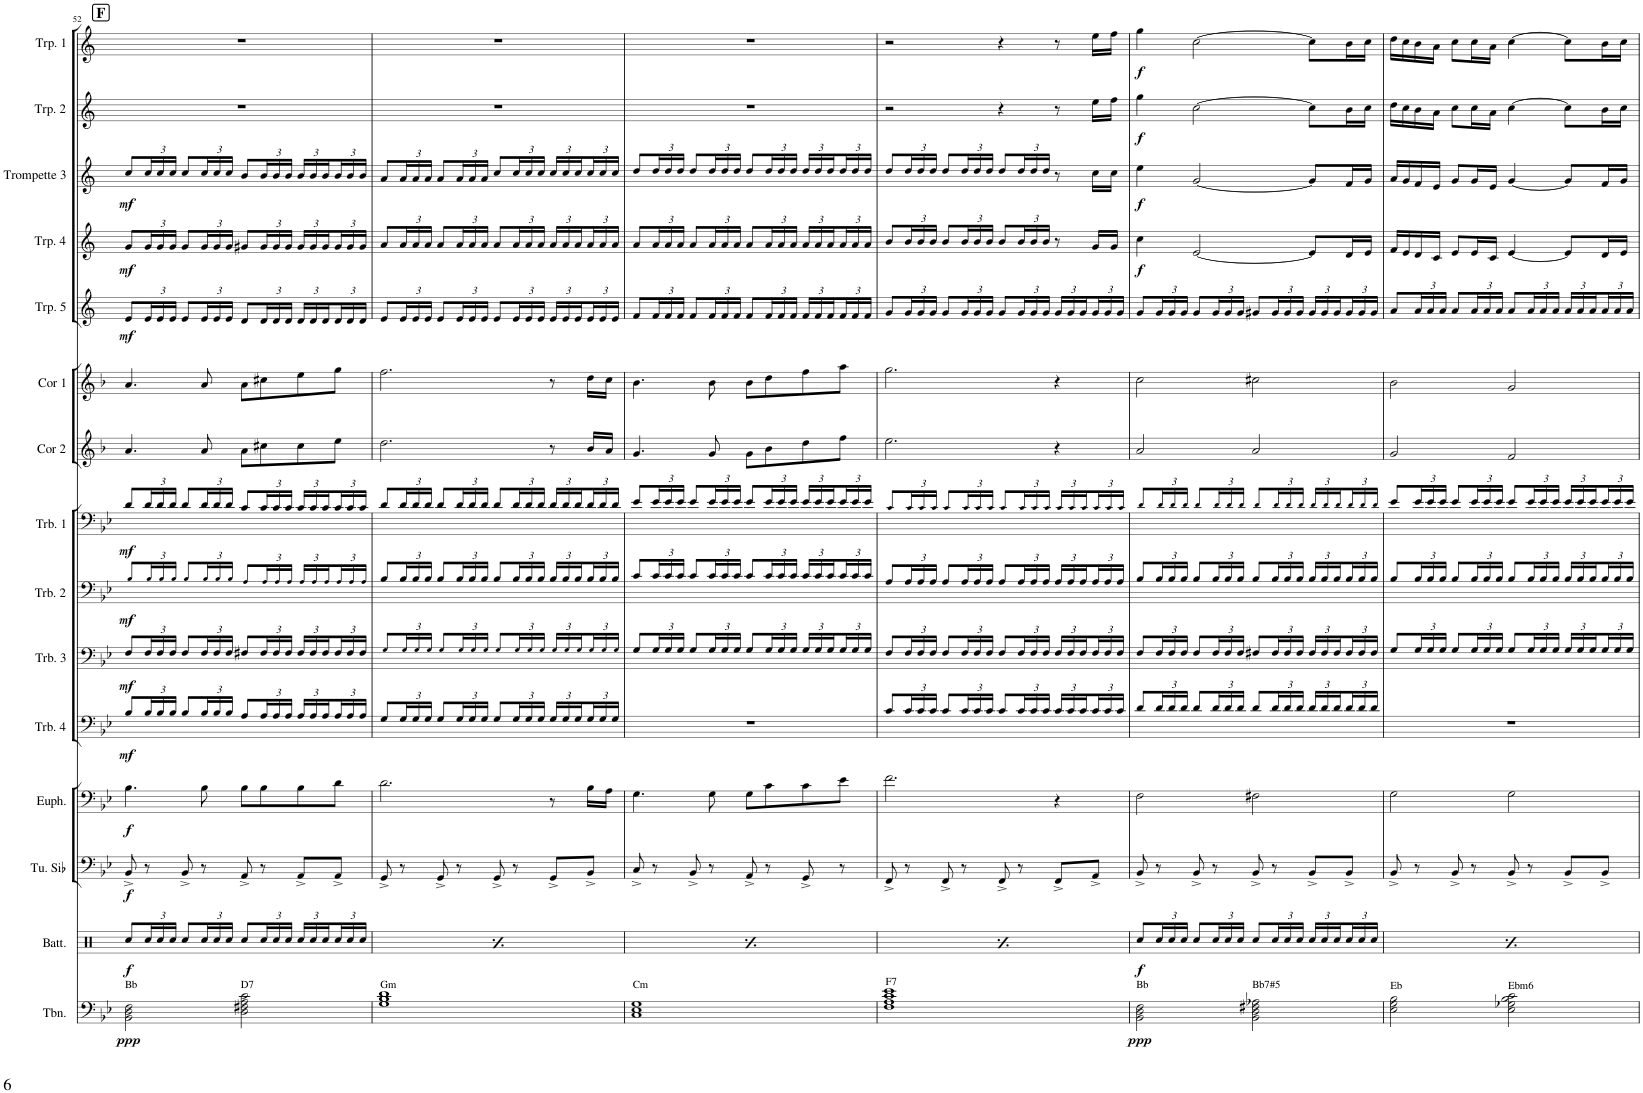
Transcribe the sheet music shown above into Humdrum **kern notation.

**kern	**dynam	**kern	**dynam	**kern	**dynam	**kern	**dynam	**kern	**dynam	**kern	**dynam	**kern	**dynam	**kern	**dynam	**kern	**kern	**kern	**dynam	**kern	**dynam	**kern	**dynam	**kern	**dynam	**kern	**dynam
*part15	*part15	*part14	*part14	*part13	*part13	*part12	*part12	*part11	*part11	*part10	*part10	*part9	*part9	*part8	*part8	*part7	*part6	*part5	*part5	*part4	*part4	*part3	*part3	*part2	*part2	*part1	*part1
*staff15	*staff15	*staff14	*staff14	*staff13	*staff13	*staff12	*staff12	*staff11	*staff11	*staff10	*staff10	*staff9	*staff9	*staff8	*staff8	*staff7	*staff6	*staff5	*staff5	*staff4	*staff4	*staff3	*staff3	*staff2	*staff2	*staff1	*staff1
*I"Trombone	*	*I"Batterie	*	*I"Tuba en Sib	*	*I"Euphonium	*	*I"Trombone 4	*	*I"Trombone 3	*	*I"Trombone 2	*	*I"Trombone 1	*	*I"Cor 2	*I"Cor 1	*I"Trompette 5	*	*I"Trompette 4	*	*I"Trompette 3	*	*I"Trompette 2	*	*I"Trompette 1	*
*I'Tbn.	*	*I'Batt.	*	*I'Tu. Sib	*	*I'Euph.	*	*I'Trb. 4	*	*I'Trb. 3	*	*I'Trb. 2	*	*I'Trb. 1	*	*I'Cor 2	*I'Cor 1	*I'Trp. 5	*	*I'Trp. 4	*	*I'Trompette 3	*	*I'Trp. 2	*	*I'Trp. 1	*
!!LO:PB:g=z
*clefF4	*	*clefX	*	*clefF4	*	*clefF4	*	*clefF4	*	*clefF4	*	*clefF4	*	*clefF4	*	*clefG2	*clefG2	*clefG2	*	*clefG2	*	*clefG2	*	*clefG2	*	*clefG2	*
*	*	*	*	*	*	*	*	*	*	*	*	*	*	*	*	*Trd4c7	*Trd4c7	*Trd1c2	*	*Trd1c2	*	*Trd1c2	*	*Trd1c2	*	*Trd1c2	*
*k[b-e-]	*	*k[b-]	*	*k[b-e-]	*	*k[b-e-]	*	*k[b-e-]	*	*k[b-e-]	*	*k[b-e-]	*	*k[b-e-]	*	*k[b-]	*k[b-]	*k[]	*	*k[]	*	*k[]	*	*k[]	*	*k[]	*
*M4/4	*	*M4/4	*	*M4/4	*	*M4/4	*	*M4/4	*	*M4/4	*	*M4/4	*	*M4/4	*	*M4/4	*M4/4	*M4/4	*	*M4/4	*	*M4/4	*	*M4/4	*	*M4/4	*
!!LO:REH:place=s1:a:B:cj:fs=14:t=F
=52	=52	=52	=52	=52	=52	=52	=52	=52	=52	=52	=52	=52	=52	=52	=52	=52	=52	=52	=52	=52	=52	=52	=52	=52	=52	=52	=52
!LO:TX:a:t=Bb	!	!	!	!	!	!	!	!	!	!	!	!	!	!	!	!	!	!	!	!	!	!	!	!	!	!	!
!	!LO:DY:b	!	!LO:DY:b	!	!LO:DY:b	!	!LO:DY:b	!	!LO:DY:b	!	!LO:DY:b	!	!LO:DY:b	!	!LO:DY:b	!	!	!	!LO:DY:b	!	!LO:DY:b	!	!LO:DY:b	!	!	!	!
2BB-\ 2D\ 2F\	ppp	8Rcc/L	f	8BB-^/	f	4.B-\	f	8B-/L	mf	8F/L	mf	8B-!/L	mf	8d/L	mf	4.a/	4.a/	8e/L	mf	8g/L	mf	8cc/L	mf	1r	.	1r	.
*	*	*Xbrackettup	*	*	*	*	*	*Xbrackettup	*	*Xbrackettup	*	*Xbrackettup	*	*Xbrackettup	*	*	*	*Xbrackettup	*	*Xbrackettup	*	*Xbrackettup	*	*	*	*	*
.	.	24Rcc/L	.	8r	.	.	.	24B-/L	.	24F/L	.	24B-!/L	.	24d/L	.	.	.	24e/L	.	24g/L	.	24cc/L	.	.	.	.	.
.	.	24Rcc/	.	.	.	.	.	24B-/	.	24F/	.	24B-!/	.	24d/	.	.	.	24e/	.	24g/	.	24cc/	.	.	.	.	.
.	.	24Rcc/JJ	.	.	.	.	.	24B-/JJ	.	24F/JJ	.	24B-!/JJ	.	24d/JJ	.	.	.	24e/JJ	.	24g/JJ	.	24cc/JJ	.	.	.	.	.
.	.	8Rcc/L	.	8BB-^/	.	.	.	8B-/L	.	8F/L	.	8B-!/L	.	8d/L	.	.	.	8e/L	.	8g/L	.	8cc/L	.	.	.	.	.
.	.	24Rcc/L	.	8r	.	8B-\	.	24B-/L	.	24F/L	.	24B-!/L	.	24d/L	.	8a/	8a/	24e/L	.	24g/L	.	24cc/L	.	.	.	.	.
.	.	24Rcc/	.	.	.	.	.	24B-/	.	24F/	.	24B-!/	.	24d/	.	.	.	24e/	.	24g/	.	24cc/	.	.	.	.	.
.	.	24Rcc/JJ	.	.	.	.	.	24B-/JJ	.	24F/JJ	.	24B-!/JJ	.	24d/JJ	.	.	.	24e/JJ	.	24g/JJ	.	24cc/JJ	.	.	.	.	.
!LO:TX:a:t=D7	!	!	!	!	!	!	!	!	!	!	!	!	!	!	!	!	!	!	!	!	!	!	!	!	!	!	!
2D\ 2F#X\ 2A\ 2c\	.	8Rcc/L	.	8AA^/	.	8B-\L	.	8A/L	.	8F#X/L	.	8A!/L	.	8c/L	.	8a\L	8a\L	8d/L	.	8g#X/L	.	8b/L	.	.	.	.	.
.	.	24Rcc/L	.	8r	.	8B-\	.	24A/L	.	24F#/L	.	24A!/L	.	24c/L	.	8cc#X\	8cc#X\	24d/L	.	24g#/L	.	24b/L	.	.	.	.	.
.	.	24Rcc/	.	.	.	.	.	24A/	.	24F#/	.	24A!/	.	24c/	.	.	.	24d/	.	24g#/	.	24b/	.	.	.	.	.
.	.	24Rcc/JJ	.	.	.	.	.	24A/JJ	.	24F#/JJ	.	24A!/JJ	.	24c/JJ	.	.	.	24d/JJ	.	24g#/JJ	.	24b/JJ	.	.	.	.	.
.	.	24Rcc/LL	.	8AA^/L	.	8B-\	.	24A/LL	.	24F#/LL	.	24A!/LL	.	24c/LL	.	8cc#\	8ee\	24d/LL	.	24g#/LL	.	24b/LL	.	.	.	.	.
.	.	24Rcc/	.	.	.	.	.	24A/	.	24F#/	.	24A!/	.	24c/	.	.	.	24d/	.	24g#/	.	24b/	.	.	.	.	.
.	.	24Rcc/	.	.	.	.	.	24A/	.	24F#/	.	24A!/	.	24c/	.	.	.	24d/	.	24g#/	.	24b/	.	.	.	.	.
.	.	24Rcc/	.	8AA^/J	.	8d\J	.	24A/	.	24F#/	.	24A!/	.	24c/	.	8ee\J	8gg\J	24d/	.	24g#/	.	24b/	.	.	.	.	.
.	.	24Rcc/	.	.	.	.	.	24A/	.	24F#/	.	24A!/	.	24c/	.	.	.	24d/	.	24g#/	.	24b/	.	.	.	.	.
.	.	24Rcc/JJ	.	.	.	.	.	24A/JJ	.	24F#/JJ	.	24A!/JJ	.	24c/JJ	.	.	.	24d/JJ	.	24g#/JJ	.	24b/JJ	.	.	.	.	.
=53	=53	=53	=53	=53	=53	=53	=53	=53	=53	=53	=53	=53	=53	=53	=53	=53	=53	=53	=53	=53	=53	=53	=53	=53	=53	=53	=53
!LO:TX:a:t=Gm	!	!	!	!	!	!	!	!	!	!	!	!	!	!	!	!	!	!	!	!	!	!	!	!	!	!	!
!	!	!	!LO:DY:b	!	!	!	!	!	!	!	!	!	!	!	!	!	!	!	!	!	!	!	!	!	!	!	!
1G 1B- 1d	.	8Rcc/L	f	8GG^/	.	2.d\	.	8G/L	.	8G!/L	.	8B-/L	.	8d/L	.	2.dd\	2.ff\	8e/L	.	8a/L	.	8a/L	.	1r	.	1r	.
.	.	24Rcc/L	.	8r	.	.	.	24G/L	.	24G!/L	.	24B-/L	.	24d/L	.	.	.	24e/L	.	24a/L	.	24a/L	.	.	.	.	.
.	.	24Rcc/	.	.	.	.	.	24G/	.	24G!/	.	24B-/	.	24d/	.	.	.	24e/	.	24a/	.	24a/	.	.	.	.	.
.	.	24Rcc/JJ	.	.	.	.	.	24G/JJ	.	24G!/JJ	.	24B-/JJ	.	24d/JJ	.	.	.	24e/JJ	.	24a/JJ	.	24a/JJ	.	.	.	.	.
.	.	8Rcc/L	.	8GG^/	.	.	.	8G/L	.	8G!/L	.	8B-/L	.	8d/L	.	.	.	8e/L	.	8a/L	.	8a/L	.	.	.	.	.
.	.	24Rcc/L	.	8r	.	.	.	24G/L	.	24G!/L	.	24B-/L	.	24d/L	.	.	.	24e/L	.	24a/L	.	24a/L	.	.	.	.	.
.	.	24Rcc/	.	.	.	.	.	24G/	.	24G!/	.	24B-/	.	24d/	.	.	.	24e/	.	24a/	.	24a/	.	.	.	.	.
.	.	24Rcc/JJ	.	.	.	.	.	24G/JJ	.	24G!/JJ	.	24B-/JJ	.	24d/JJ	.	.	.	24e/JJ	.	24a/JJ	.	24a/JJ	.	.	.	.	.
.	.	8Rcc/L	.	8GG^/	.	.	.	8G/L	.	8G!/L	.	8B-/L	.	8d/L	.	.	.	8e/L	.	8a/L	.	8cc/L	.	.	.	.	.
.	.	24Rcc/L	.	8r	.	.	.	24G/L	.	24G!/L	.	24B-/L	.	24d/L	.	.	.	24e/L	.	24a/L	.	24cc/L	.	.	.	.	.
.	.	24Rcc/	.	.	.	.	.	24G/	.	24G!/	.	24B-/	.	24d/	.	.	.	24e/	.	24a/	.	24cc/	.	.	.	.	.
.	.	24Rcc/JJ	.	.	.	.	.	24G/JJ	.	24G!/JJ	.	24B-/JJ	.	24d/JJ	.	.	.	24e/JJ	.	24a/JJ	.	24cc/JJ	.	.	.	.	.
.	.	24Rcc/LL	.	8GG^/L	.	8r	.	24G/LL	.	24G!/LL	.	24B-/LL	.	24d/LL	.	8r	8r	24e/LL	.	24a/LL	.	24cc/LL	.	.	.	.	.
.	.	24Rcc/	.	.	.	.	.	24G/	.	24G!/	.	24B-/	.	24d/	.	.	.	24e/	.	24a/	.	24cc/	.	.	.	.	.
.	.	24Rcc/	.	.	.	.	.	24G/	.	24G!/	.	24B-/	.	24d/	.	.	.	24e/	.	24a/	.	24cc/	.	.	.	.	.
.	.	24Rcc/	.	8BB-^/J	.	16B-\LL	.	24G/	.	24G!/	.	24B-/	.	24d/	.	16b-/LL	16dd\LL	24e/	.	24a/	.	24cc/	.	.	.	.	.
.	.	24Rcc/	.	.	.	.	.	24G/	.	24G!/	.	24B-/	.	24d/	.	.	.	24e/	.	24a/	.	24cc/	.	.	.	.	.
.	.	.	.	.	.	16A\JJ	.	.	.	.	.	.	.	.	.	16a/JJ	16cc\JJ	.	.	.	.	.	.	.	.	.	.
.	.	24Rcc/JJ	.	.	.	.	.	24G/JJ	.	24G!/JJ	.	24B-/JJ	.	24d/JJ	.	.	.	24e/JJ	.	24a/JJ	.	24cc/JJ	.	.	.	.	.
=54	=54	=54	=54	=54	=54	=54	=54	=54	=54	=54	=54	=54	=54	=54	=54	=54	=54	=54	=54	=54	=54	=54	=54	=54	=54	=54	=54
!LO:TX:a:t=Cm	!	!	!	!	!	!	!	!	!	!	!	!	!	!	!	!	!	!	!	!	!	!	!	!	!	!	!
!	!	!	!LO:DY:b	!	!	!	!	!	!	!	!	!	!	!	!	!	!	!	!	!	!	!	!	!	!	!	!
1C 1E- 1G	.	8Rcc/L	f	8C^/	.	4.G\	.	1r	.	8G/L	.	8c/L	.	8e-/L	.	4.g/	4.b-\	8f/L	.	8a/L	.	8dd/L	.	1r	.	1r	.
.	.	24Rcc/L	.	8r	.	.	.	.	.	24G/L	.	24c/L	.	24e-/L	.	.	.	24f/L	.	24a/L	.	24dd/L	.	.	.	.	.
.	.	24Rcc/	.	.	.	.	.	.	.	24G/	.	24c/	.	24e-/	.	.	.	24f/	.	24a/	.	24dd/	.	.	.	.	.
.	.	24Rcc/JJ	.	.	.	.	.	.	.	24G/JJ	.	24c/JJ	.	24e-/JJ	.	.	.	24f/JJ	.	24a/JJ	.	24dd/JJ	.	.	.	.	.
.	.	8Rcc/L	.	8BB-^/	.	.	.	.	.	8G/L	.	8c/L	.	8e-/L	.	.	.	8f/L	.	8a/L	.	8dd/L	.	.	.	.	.
.	.	24Rcc/L	.	8r	.	8G\	.	.	.	24G/L	.	24c/L	.	24e-/L	.	8g/	8b-\	24f/L	.	24a/L	.	24dd/L	.	.	.	.	.
.	.	24Rcc/	.	.	.	.	.	.	.	24G/	.	24c/	.	24e-/	.	.	.	24f/	.	24a/	.	24dd/	.	.	.	.	.
.	.	24Rcc/JJ	.	.	.	.	.	.	.	24G/JJ	.	24c/JJ	.	24e-/JJ	.	.	.	24f/JJ	.	24a/JJ	.	24dd/JJ	.	.	.	.	.
.	.	8Rcc/L	.	8AA^/	.	8G\L	.	.	.	8G/L	.	8c/L	.	8e-/L	.	8g\L	8b-\L	8f/L	.	8a/L	.	8dd/L	.	.	.	.	.
.	.	24Rcc/L	.	8r	.	8c\	.	.	.	24G/L	.	24c/L	.	24e-/L	.	8b-\	8dd\	24f/L	.	24a/L	.	24dd/L	.	.	.	.	.
.	.	24Rcc/	.	.	.	.	.	.	.	24G/	.	24c/	.	24e-/	.	.	.	24f/	.	24a/	.	24dd/	.	.	.	.	.
.	.	24Rcc/JJ	.	.	.	.	.	.	.	24G/JJ	.	24c/JJ	.	24e-/JJ	.	.	.	24f/JJ	.	24a/JJ	.	24dd/JJ	.	.	.	.	.
.	.	24Rcc/LL	.	8GG^/	.	8c\	.	.	.	24G/LL	.	24c/LL	.	24e-/LL	.	8dd\	8ff\	24f/LL	.	24a/LL	.	24dd/LL	.	.	.	.	.
.	.	24Rcc/	.	.	.	.	.	.	.	24G/	.	24c/	.	24e-/	.	.	.	24f/	.	24a/	.	24dd/	.	.	.	.	.
.	.	24Rcc/	.	.	.	.	.	.	.	24G/	.	24c/	.	24e-/	.	.	.	24f/	.	24a/	.	24dd/	.	.	.	.	.
.	.	24Rcc/	.	8r	.	8e-\J	.	.	.	24G/	.	24c/	.	24e-/	.	8ff\J	8aa\J	24f/	.	24a/	.	24dd/	.	.	.	.	.
.	.	24Rcc/	.	.	.	.	.	.	.	24G/	.	24c/	.	24e-/	.	.	.	24f/	.	24a/	.	24dd/	.	.	.	.	.
.	.	24Rcc/JJ	.	.	.	.	.	.	.	24G/JJ	.	24c/JJ	.	24e-/JJ	.	.	.	24f/JJ	.	24a/JJ	.	24dd/JJ	.	.	.	.	.
=55	=55	=55	=55	=55	=55	=55	=55	=55	=55	=55	=55	=55	=55	=55	=55	=55	=55	=55	=55	=55	=55	=55	=55	=55	=55	=55	=55
!LO:TX:a:t=F7	!	!	!	!	!	!	!	!	!	!	!	!	!	!	!	!	!	!	!	!	!	!	!	!	!	!	!
!	!	!	!LO:DY:b	!	!	!	!	!	!	!	!	!	!	!	!	!	!	!	!	!	!	!	!	!	!	!	!
1F 1A 1c 1e-	.	8Rcc/L	f	8FF^/	.	2.f\	.	8c/L	.	8F/L	.	8A/L	.	8c!/L	.	2.ee\	2.gg\	8g/L	.	8b/L	.	8dd/L	.	2r	.	2r	.
.	.	24Rcc/L	.	8r	.	.	.	24c/L	.	24F/L	.	24A/L	.	24c!/L	.	.	.	24g/L	.	24b/L	.	24dd/L	.	.	.	.	.
.	.	24Rcc/	.	.	.	.	.	24c/	.	24F/	.	24A/	.	24c!/	.	.	.	24g/	.	24b/	.	24dd/	.	.	.	.	.
.	.	24Rcc/JJ	.	.	.	.	.	24c/JJ	.	24F/JJ	.	24A/JJ	.	24c!/JJ	.	.	.	24g/JJ	.	24b/JJ	.	24dd/JJ	.	.	.	.	.
.	.	8Rcc/L	.	8FF^/	.	.	.	8c/L	.	8F/L	.	8A/L	.	8c!/L	.	.	.	8g/L	.	8b/L	.	8dd/L	.	.	.	.	.
.	.	24Rcc/L	.	8r	.	.	.	24c/L	.	24F/L	.	24A/L	.	24c!/L	.	.	.	24g/L	.	24b/L	.	24dd/L	.	.	.	.	.
.	.	24Rcc/	.	.	.	.	.	24c/	.	24F/	.	24A/	.	24c!/	.	.	.	24g/	.	24b/	.	24dd/	.	.	.	.	.
.	.	24Rcc/JJ	.	.	.	.	.	24c/JJ	.	24F/JJ	.	24A/JJ	.	24c!/JJ	.	.	.	24g/JJ	.	24b/JJ	.	24dd/JJ	.	.	.	.	.
.	.	8Rcc/L	.	8FF^/	.	.	.	8c/L	.	8F/L	.	8A/L	.	8c!/L	.	.	.	8g/L	.	8b/L	.	8dd/L	.	4r	.	4r	.
.	.	24Rcc/L	.	8r	.	.	.	24c/L	.	24F/L	.	24A/L	.	24c!/L	.	.	.	24g/L	.	24b/L	.	24dd/L	.	.	.	.	.
.	.	24Rcc/	.	.	.	.	.	24c/	.	24F/	.	24A/	.	24c!/	.	.	.	24g/	.	24b/	.	24dd/	.	.	.	.	.
.	.	24Rcc/JJ	.	.	.	.	.	24c/JJ	.	24F/JJ	.	24A/JJ	.	24c!/JJ	.	.	.	24g/JJ	.	24b/JJ	.	24dd/JJ	.	.	.	.	.
.	.	24Rcc/LL	.	8FF^/L	.	4r	.	24c/LL	.	24F/LL	.	24A/LL	.	24c!/LL	.	4r	4r	24g/LL	.	8r	.	8r	.	8r	.	8r	.
.	.	24Rcc/	.	.	.	.	.	24c/	.	24F/	.	24A/	.	24c!/	.	.	.	24g/	.	.	.	.	.	.	.	.	.
.	.	24Rcc/	.	.	.	.	.	24c/	.	24F/	.	24A/	.	24c!/	.	.	.	24g/	.	.	.	.	.	.	.	.	.
.	.	24Rcc/	.	8AA^/J	.	.	.	24c/	.	24F/	.	24A/	.	24c!/	.	.	.	24g/	.	16g/LL	.	16cc\LL	.	16ee\LL	.	16ee\LL	.
.	.	24Rcc/	.	.	.	.	.	24c/	.	24F/	.	24A/	.	24c!/	.	.	.	24g/	.	.	.	.	.	.	.	.	.
.	.	.	.	.	.	.	.	.	.	.	.	.	.	.	.	.	.	.	.	16g/JJ	.	16cc\JJ	.	16ff\JJ	.	16ff\JJ	.
.	.	24Rcc/JJ	.	.	.	.	.	24c/JJ	.	24F/JJ	.	24A/JJ	.	24c!/JJ	.	.	.	24g/JJ	.	.	.	.	.	.	.	.	.
=56	=56	=56	=56	=56	=56	=56	=56	=56	=56	=56	=56	=56	=56	=56	=56	=56	=56	=56	=56	=56	=56	=56	=56	=56	=56	=56	=56
!LO:TX:a:t=Bb	!	!	!	!	!	!	!	!	!	!	!	!	!	!	!	!	!	!	!	!	!	!	!	!	!	!	!
!	!LO:DY:b	!	!LO:DY:b	!	!	!	!	!	!	!	!	!	!	!	!	!	!	!	!	!	!LO:DY:b	!	!LO:DY:b	!	!LO:DY:b	!	!LO:DY:b
2BB-\ 2D\ 2F\	ppp	8Rcc/L	f	8BB-^/	.	2F\	.	8d/L	.	8F/L	.	8B-/L	.	8d!/L	.	2a/	2cc\	8g/L	.	4cc\	f	4ee\	f	4gg\	f	4gg\	f
.	.	24Rcc/L	.	8r	.	.	.	24d/L	.	24F/L	.	24B-/L	.	24d!/L	.	.	.	24g/L	.	.	.	.	.	.	.	.	.
.	.	24Rcc/	.	.	.	.	.	24d/	.	24F/	.	24B-/	.	24d!/	.	.	.	24g/	.	.	.	.	.	.	.	.	.
.	.	24Rcc/JJ	.	.	.	.	.	24d/JJ	.	24F/JJ	.	24B-/JJ	.	24d!/JJ	.	.	.	24g/JJ	.	.	.	.	.	.	.	.	.
.	.	8Rcc/L	.	8BB-^/	.	.	.	8d/L	.	8F/L	.	8B-/L	.	8d!/L	.	.	.	8g/L	.	[2e/	.	[2g/	.	[2cc\	.	[2cc\	.
.	.	24Rcc/L	.	8r	.	.	.	24d/L	.	24F/L	.	24B-/L	.	24d!/L	.	.	.	24g/L	.	.	.	.	.	.	.	.	.
.	.	24Rcc/	.	.	.	.	.	24d/	.	24F/	.	24B-/	.	24d!/	.	.	.	24g/	.	.	.	.	.	.	.	.	.
.	.	24Rcc/JJ	.	.	.	.	.	24d/JJ	.	24F/JJ	.	24B-/JJ	.	24d!/JJ	.	.	.	24g/JJ	.	.	.	.	.	.	.	.	.
!LO:TX:a:t=Bb7#5	!	!	!	!	!	!	!	!	!	!	!	!	!	!	!	!	!	!	!	!	!	!	!	!	!	!	!
2BB-\ 2D\ 2F#X\ 2A-X\	.	8Rcc/L	.	8BB-^/	.	2F#X\	.	8d/L	.	8F#X/L	.	8B-/L	.	8d!/L	.	2a/	2cc#X\	8g#X/L	.	.	.	.	.	.	.	.	.
.	.	24Rcc/L	.	8r	.	.	.	24d/L	.	24F#/L	.	24B-/L	.	24d!/L	.	.	.	24g#/L	.	.	.	.	.	.	.	.	.
.	.	24Rcc/	.	.	.	.	.	24d/	.	24F#/	.	24B-/	.	24d!/	.	.	.	24g#/	.	.	.	.	.	.	.	.	.
.	.	24Rcc/JJ	.	.	.	.	.	24d/JJ	.	24F#/JJ	.	24B-/JJ	.	24d!/JJ	.	.	.	24g#/JJ	.	.	.	.	.	.	.	.	.
.	.	24Rcc/LL	.	8BB-^/L	.	.	.	24d/LL	.	24F#/LL	.	24B-/LL	.	24d!/LL	.	.	.	24g#/LL	.	8e/L]	.	8g/L]	.	8cc\L]	.	8cc\L]	.
.	.	24Rcc/	.	.	.	.	.	24d/	.	24F#/	.	24B-/	.	24d!/	.	.	.	24g#/	.	.	.	.	.	.	.	.	.
.	.	24Rcc/	.	.	.	.	.	24d/	.	24F#/	.	24B-/	.	24d!/	.	.	.	24g#/	.	.	.	.	.	.	.	.	.
.	.	24Rcc/	.	8BB-^/J	.	.	.	24d/	.	24F#/	.	24B-/	.	24d!/	.	.	.	24g#/	.	16d/L	.	16f/L	.	16b\L	.	16b\L	.
.	.	24Rcc/	.	.	.	.	.	24d/	.	24F#/	.	24B-/	.	24d!/	.	.	.	24g#/	.	.	.	.	.	.	.	.	.
.	.	.	.	.	.	.	.	.	.	.	.	.	.	.	.	.	.	.	.	16e/JJ	.	16g/JJ	.	16cc\JJ	.	16cc\JJ	.
.	.	24Rcc/JJ	.	.	.	.	.	24d/JJ	.	24F#/JJ	.	24B-/JJ	.	24d!/JJ	.	.	.	24g#/JJ	.	.	.	.	.	.	.	.	.
=57	=57	=57	=57	=57	=57	=57	=57	=57	=57	=57	=57	=57	=57	=57	=57	=57	=57	=57	=57	=57	=57	=57	=57	=57	=57	=57	=57
!LO:TX:a:t=Eb	!	!	!	!	!	!	!	!	!	!	!	!	!	!	!	!	!	!	!	!	!	!	!	!	!	!	!
!	!	!	!LO:DY:b	!	!	!	!	!	!	!	!	!	!	!	!	!	!	!	!	!	!	!	!	!	!	!	!
2E-\ 2G\ 2B-\	.	8Rcc/L	f	8BB-^/	.	2G\	.	1r	.	8G/L	.	8B-/L	.	8e-/L	.	2g/	2b-\	8a/L	.	16f/LL	.	16a/LL	.	16dd\LL	.	16dd\LL	.
.	.	.	.	.	.	.	.	.	.	.	.	.	.	.	.	.	.	.	.	16e/	.	16g/	.	16cc\	.	16cc\	.
.	.	24Rcc/L	.	8r	.	.	.	.	.	24G/L	.	24B-/L	.	24e-/L	.	.	.	24a/L	.	16d/	.	16f/	.	16b\	.	16b\	.
.	.	24Rcc/	.	.	.	.	.	.	.	24G/	.	24B-/	.	24e-/	.	.	.	24a/	.	.	.	.	.	.	.	.	.
.	.	.	.	.	.	.	.	.	.	.	.	.	.	.	.	.	.	.	.	16c/JJ	.	16e/JJ	.	16a\JJ	.	16a\JJ	.
.	.	24Rcc/JJ	.	.	.	.	.	.	.	24G/JJ	.	24B-/JJ	.	24e-/JJ	.	.	.	24a/JJ	.	.	.	.	.	.	.	.	.
.	.	8Rcc/L	.	8BB-^/	.	.	.	.	.	8G/L	.	8B-/L	.	8e-/L	.	.	.	8a/L	.	8e/L	.	8g/L	.	8cc\L	.	8cc\L	.
.	.	24Rcc/L	.	8r	.	.	.	.	.	24G/L	.	24B-/L	.	24e-/L	.	.	.	24a/L	.	16e/L	.	16g/L	.	16cc\L	.	16cc\L	.
.	.	24Rcc/	.	.	.	.	.	.	.	24G/	.	24B-/	.	24e-/	.	.	.	24a/	.	.	.	.	.	.	.	.	.
.	.	.	.	.	.	.	.	.	.	.	.	.	.	.	.	.	.	.	.	16c/JJ	.	16e/JJ	.	16a\JJ	.	16a\JJ	.
.	.	24Rcc/JJ	.	.	.	.	.	.	.	24G/JJ	.	24B-/JJ	.	24e-/JJ	.	.	.	24a/JJ	.	.	.	.	.	.	.	.	.
!LO:TX:a:t=Ebm6	!	!	!	!	!	!	!	!	!	!	!	!	!	!	!	!	!	!	!	!	!	!	!	!	!	!	!
2E-\ 2G-X\ 2B-\ 2c\	.	8Rcc/L	.	8BB-^/	.	2G\	.	.	.	8G/L	.	8B-/L	.	8e-/L	.	2f/	2g/	8a/L	.	[4e/	.	[4g/	.	[4cc\	.	[4cc\	.
.	.	24Rcc/L	.	8r	.	.	.	.	.	24G/L	.	24B-/L	.	24e-/L	.	.	.	24a/L	.	.	.	.	.	.	.	.	.
.	.	24Rcc/	.	.	.	.	.	.	.	24G/	.	24B-/	.	24e-/	.	.	.	24a/	.	.	.	.	.	.	.	.	.
.	.	24Rcc/JJ	.	.	.	.	.	.	.	24G/JJ	.	24B-/JJ	.	24e-/JJ	.	.	.	24a/JJ	.	.	.	.	.	.	.	.	.
.	.	24Rcc/LL	.	8BB-^/L	.	.	.	.	.	24G/LL	.	24B-/LL	.	24e-/LL	.	.	.	24a/LL	.	8e/L]	.	8g/L]	.	8cc\L]	.	8cc\L]	.
.	.	24Rcc/	.	.	.	.	.	.	.	24G/	.	24B-/	.	24e-/	.	.	.	24a/	.	.	.	.	.	.	.	.	.
.	.	24Rcc/	.	.	.	.	.	.	.	24G/	.	24B-/	.	24e-/	.	.	.	24a/	.	.	.	.	.	.	.	.	.
.	.	24Rcc/	.	8BB-^/J	.	.	.	.	.	24G/	.	24B-/	.	24e-/	.	.	.	24a/	.	16d/L	.	16f/L	.	16b\L	.	16b\L	.
.	.	24Rcc/	.	.	.	.	.	.	.	24G/	.	24B-/	.	24e-/	.	.	.	24a/	.	.	.	.	.	.	.	.	.
.	.	.	.	.	.	.	.	.	.	.	.	.	.	.	.	.	.	.	.	16e/JJ	.	16g/JJ	.	16cc\JJ	.	16cc\JJ	.
.	.	24Rcc/JJ	.	.	.	.	.	.	.	24G/JJ	.	24B-/JJ	.	24e-/JJ	.	.	.	24a/JJ	.	.	.	.	.	.	.	.	.
=	=	=	=	=	=	=	=	=	=	=	=	=	=	=	=	=	=	=	=	=	=	=	=	=	=	=	=
*-	*-	*-	*-	*-	*-	*-	*-	*-	*-	*-	*-	*-	*-	*-	*-	*-	*-	*-	*-	*-	*-	*-	*-	*-	*-	*-	*-
